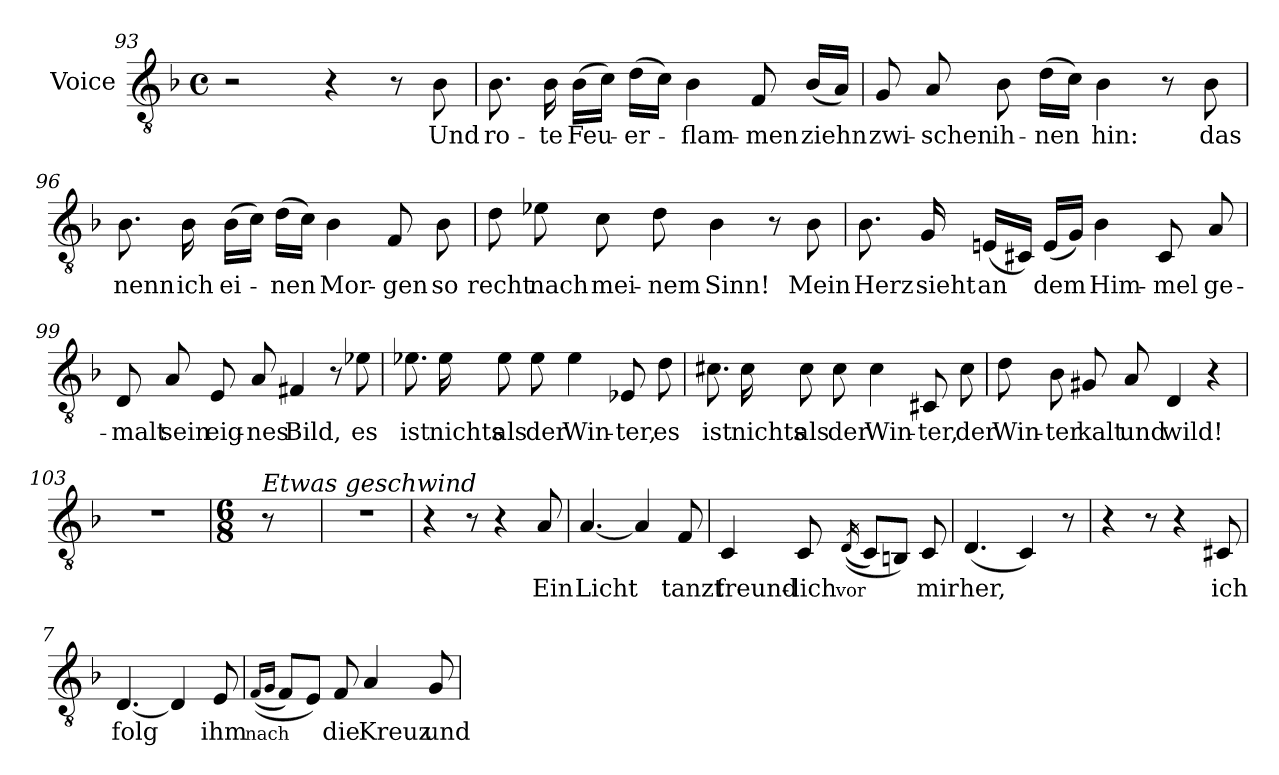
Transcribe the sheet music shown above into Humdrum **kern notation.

**kern	**text
*part1	*part1
*staff1	*staff1
*I"Voice	*
*clefGv2	*
*ITrd7c12	*
*k[b-]	*
*F:	*
*M4/4	*
*met(c)	*
=93	=93
2r	.
4r	.
8r	.
!	!LO:LY:b:color=#000000
8BB-i\	Und
=94	=94
!	!LO:LY:b:color=#000000
8.BB-i\	ro-
!	!LO:LY:b:color=#000000
16BB-i\	-te
!	!LO:LY:b:color=#000000
(16BB-i\LL	Feu-
16Ci\JJ)	.
!	!LO:LY:b:color=#000000
(16Di\LL	-er-
16Ci\JJ)	.
!	!LO:LY:b:color=#000000
4BB-i\	-flam-
!	!LO:LY:b:color=#000000
8FFi/	-men
!	!LO:LY:b:color=#000000
(16BB-i/LL	ziehn
16AAi/JJ)	.
!!LO:LB:g=z
=95	=95
!	!LO:LY:b:color=#000000
8GGi/	zwi-
!	!LO:LY:b:color=#000000
8AAi/	-schen
!	!LO:LY:b:color=#000000
8BB-i\	ih-
!	!LO:LY:b:color=#000000
(16Di\LL	-nen
16Ci\JJ)	.
!	!LO:LY:b:color=#000000
4BB-i\	hin:
8r	.
!	!LO:LY:b:color=#000000
8BB-i\	das
=96	=96
!	!LO:LY:b:color=#000000
8.BB-i\	nenn
!	!LO:LY:b:color=#000000
16BB-i\	ich
!	!LO:LY:b:color=#000000
(16BB-i\LL	ei-
16Ci\JJ)	.
!	!LO:LY:b:color=#000000
(16Di\LL	-nen
16Ci\JJ)	.
!	!LO:LY:b:color=#000000
4BB-i\	Mor-
!	!LO:LY:b:color=#000000
8FFi/	-gen
!	!LO:LY:b:color=#000000
8BB-i\	so
=97	=97
!	!LO:LY:b:color=#000000
8Di\	recht
!	!LO:LY:b:color=#000000
8E-Xi\	nach
!	!LO:LY:b:color=#000000
8Ci\	mei-
!	!LO:LY:b:color=#000000
8Di\	-nem
!	!LO:LY:b:color=#000000
4BB-i\	Sinn!
8r	.
!	!LO:LY:b:color=#000000
8BB-i\	Mein
!!LO:LB:g=z
=98	=98
!	!LO:LY:b:color=#000000
8.BB-i\	Herz
!	!LO:LY:b:color=#000000
16GGi/	sieht
!	!LO:LY:b:color=#000000
(16EEni/LL	an
16CC#Xi/JJ)	.
!	!LO:LY:b:color=#000000
(16EEi/LL	dem
16GGi/JJ)	.
!	!LO:LY:b:color=#000000
4BB-i\	Him-
!	!LO:LY:b:color=#000000
8CC#i/	-mel
!	!LO:LY:b:color=#000000
8AAi/	ge-
=99	=99
!	!LO:LY:b:color=#000000
8DDi/	-malt
!	!LO:LY:b:color=#000000
8AAi/	sein
!	!LO:LY:b:color=#000000
8EEi/	eig-
!	!LO:LY:b:color=#000000
8AAi/	-nes
!	!LO:LY:b:color=#000000
4FF#Xi/	Bild,
8r	.
!	!LO:LY:b:color=#000000
8E-Xi\	es
=100	=100
!	!LO:LY:b:color=#000000
8.E-Xi\	ist
!	!LO:LY:b:color=#000000
16E-i\	nichts
!	!LO:LY:b:color=#000000
8E-i\	als
!	!LO:LY:b:color=#000000
8E-i\	der
!	!LO:LY:b:color=#000000
4E-i\	Win-
!	!LO:LY:b:color=#000000
8EE-Xi/	-ter,
!	!LO:LY:b:color=#000000
8Di\	es
!!LO:PB:g=z
=101	=101
!	!LO:LY:b:color=#000000
8.C#Xi\	ist
!	!LO:LY:b:color=#000000
16C#i\	nichts
!	!LO:LY:b:color=#000000
8C#i\	als
!	!LO:LY:b:color=#000000
8C#i\	der
!	!LO:LY:b:color=#000000
4C#i\	Win-
!	!LO:LY:b:color=#000000
8CC#Xi/	-ter,
!	!LO:LY:b:color=#000000
8C#i\	der
=102	=102
!	!LO:LY:b:color=#000000
8Di\	Win-
!	!LO:LY:b:color=#000000
8BB-i\	-ter
!	!LO:LY:b:color=#000000
8GG#Xi/	kalt
!	!LO:LY:b:color=#000000
8AAi/	und
!	!LO:LY:b:color=#000000
4DDi/	wild!
4r	.
=103	=103
1r	.
=	=
*M6/8	*
!LO:TX:a:i:t=Etwas geschwind	!
8r	.
=1	=1
!LO:N:vis=1	!
2.r	.
=2	=2
4r	.
8r	.
4r	.
!	!LO:LY:b:color=#000000
8AAi/	Ein
=3	=3
!	!LO:LY:b:color=#000000
[<4.AAi/	Licht
4AAi/]	.
!	!LO:LY:b:color=#000000
8FFi/	tanzt
!!LO:LB:g=z
=4	=4
!	!LO:LY:b:color=#000000
4CCi/	freund-
!	!LO:LY:b:color=#000000
8CCi/	-lich
!	!LO:LY:b:color=#000000
((16qDDi/	vor
8CCi/L)	.
8BBBni/J)	.
!	!LO:LY:b:color=#000000
8CCi/	mir
=5	=5
!	!LO:LY:b:color=#000000
(4.DDi/	her,
4CCi/)	.
8r	.
=6	=6
4r	.
8r	.
4r	.
!	!LO:LY:b:color=#000000
8CC#Xi/	ich
=7	=7
!	!LO:LY:b:color=#000000
[<4.DDi/	folg
4DDi/]	.
!	!LO:LY:b:color=#000000
8EEi/	ihm
=8	=8
!	!LO:LY:b:color=#000000
((16qFFi/LL	nach
16qGGi/JJ	.
8FFi/L)	.
8EEi/J)	.
!	!LO:LY:b:color=#000000
8FFi/	die
!	!LO:LY:b:color=#000000
4AAi/	Kreuz
!	!LO:LY:b:color=#000000
8GGi/	und
=	=
*-	*-
